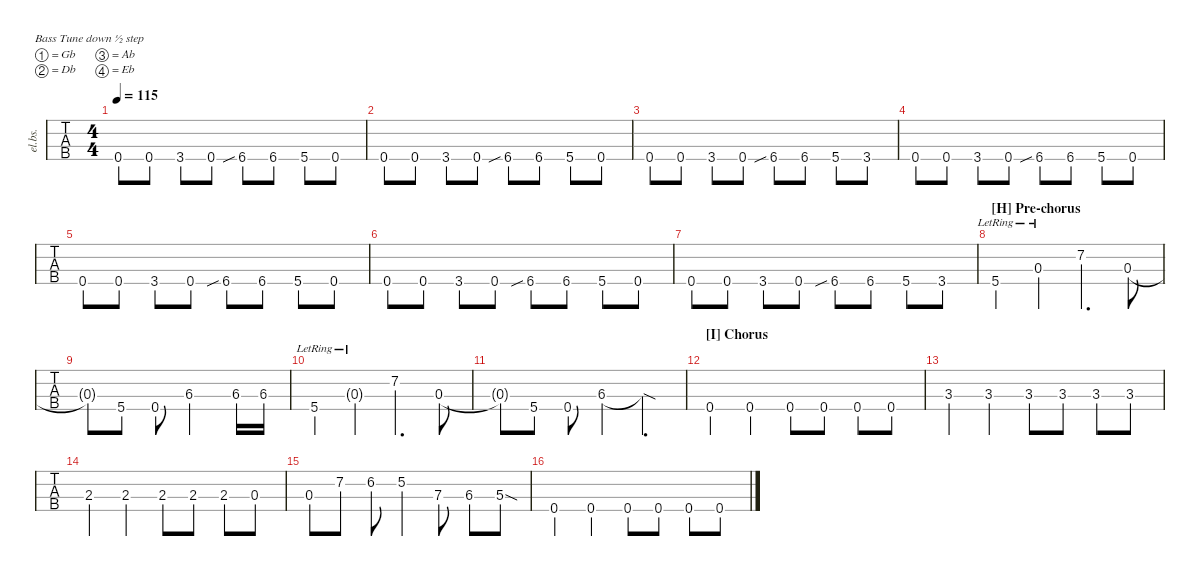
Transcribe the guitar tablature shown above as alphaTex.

\defaultSystemsLayout 4
\hideDynamics
\bracketExtendMode nobrackets
\otherSystemsTrackNameOrientation horizontal
\track ("Bass" "el.bs.") {multiBarRest instrument electricbassfinger}
\staff {tabs}
\tuning (Gb2 Db2 Ab1 Eb1)
\ts (4 4)
\tempo 115
\clef f4
\ks c
0.4{ac acc #}.8{dy mf} 0.4{acc #}.8 3.4{st acc #}.8 0.4{acc #}.8 6.4{sib st}.8 6.4.8 5.4{acc #}.8 0.4{acc #}.8 |
0.4{ac acc #}.8 0.4{acc #}.8 3.4{st acc #}.8 0.4{acc #}.8 6.4{sib st}.8 6.4.8 5.4{acc #}.8 0.4{ac acc #}.8 |
0.4{ac acc #}.8 0.4{acc #}.8 3.4{st acc #}.8 0.4{acc #}.8 6.4{sib st}.8 6.4.8 5.4{acc #}.8 3.4{acc #}.8 |
0.4{ac acc #}.8 0.4{acc #}.8 3.4{st acc #}.8 0.4{acc #}.8 6.4{sib st}.8 6.4.8 5.4{acc #}.8 0.4{acc #}.8 |
0.4{ac acc #}.8 0.4{acc #}.8 3.4{acc #}.8 0.4{acc #}.8 6.4{sib st}.8 6.4.8 5.4{acc #}.8 0.4{acc #}.8 |
0.4{ac acc #}.8 0.4{acc #}.8 3.4{acc #}.8 0.4{acc #}.8 6.4{sib st}.8 6.4.8 5.4{acc #}.8 0.4{acc #}.8 |
0.4{ac acc #}.8 0.4{acc #}.8 3.4{acc #}.8 0.4{acc #}.8 6.4{sib st}.8 6.4.8 5.4{acc #}.8 3.4{acc #}.8 |
\section ("H" "Pre-chorus")
5.4{lr acc #}.4 0.3{lr acc #}.4 7.2{acc #}.4{d} 0.3{acc #}.8 |
0.3{t acc #}.8 5.4{acc #}.8 0.4{acc #}.8 6.3.2 6.3.16 6.3.16 |
5.4{lr acc #}.4 0.3{g lr acc #}.4 7.2{acc #}.4{d} 0.3{acc #}.8 |
0.3{t acc #}.8 5.4{acc #}.8 0.4{acc #}.8 6.3.4 6.3{sod t}.4{d} |
\section ("I" "Chorus")
0.4{acc #}.4 0.4{acc #}.4 0.4{acc #}.8 0.4{acc #}.8 0.4{acc #}.8 0.4{acc #}.8 |
3.3.4 3.3.4 3.3.8 3.3.8 3.3.8 3.3.8 |
2.3{acc #}.4 2.3{acc #}.4 2.3{acc #}.8 2.3{acc #}.8 2.3{acc #}.8 0.3{acc #}.8 |
0.3{acc #}.8 7.2{acc #}.8 6.2.8 5.2{acc #}.4 7.3{acc #}.8 6.3.8 5.3{sod acc #}.8 |
0.4{acc #}.4 0.4{acc #}.4 0.4{acc #}.8 0.4{acc #}.8 0.4{acc #}.8 0.4{acc #}.8
